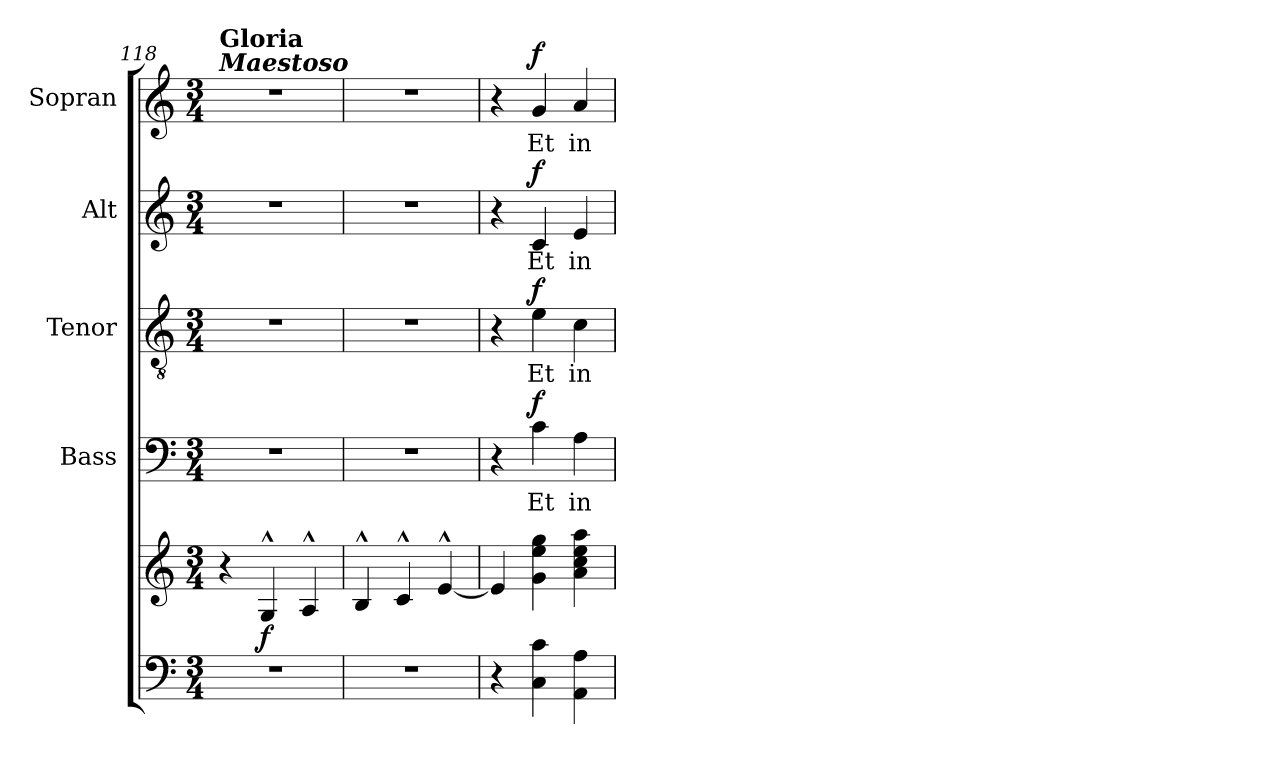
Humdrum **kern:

**kern	**kern	**dynam	**kern	**text	**dynam	**kern	**text	**dynam	**kern	**text	**dynam	**kern	**text	**dynam
*part5	*part5	*part5	*part4	*part4	*part4	*part3	*part3	*part3	*part2	*part2	*part2	*part1	*part1	*part1
*staff6	*staff5	*staff5/6	*staff4	*staff4	*staff4	*staff3	*staff3	*staff3	*staff2	*staff2	*staff2	*staff1	*staff1	*staff1
*	*	*	*I"Bass	*	*	*I"Tenor	*	*	*I"Alt	*	*	*I"Sopran	*	*
*	*	*	*I'B.	*	*	*I'T.	*	*	*I'A.	*	*	*I'S.	*	*
!!LO:PB:g=z
*clefF4	*clefG2	*	*clefF4	*	*	*clefGv2	*	*	*clefG2	*	*	*clefG2	*	*
*k[]	*k[]	*	*k[]	*	*	*k[]	*	*	*k[]	*	*	*k[]	*	*
*C:	*C:	*	*C:	*	*	*C:	*	*	*C:	*	*	*C:	*	*
*M3/4	*M3/4	*	*M3/4	*	*	*M3/4	*	*	*M3/4	*	*	*M3/4	*	*
=118	=118	=118	=118	=118	=118	=118	=118	=118	=118	=118	=118	=118	=118	=118
!	!	!	!	!	!	!	!	!	!	!	!	!LO:TX:a:Bi:t=Maestoso	!	!
!	!	!	!	!	!	!	!	!	!	!	!	!LO:TX:a:B:t=Gloria	!	!
2.r	4r	.	2.r	.	.	2.r	.	.	2.r	.	.	2.r	.	.
!	!	!LO:DY:b	!	!	!	!	!	!	!	!	!	!	!	!
.	4G^^>/	f	.	.	.	.	.	.	.	.	.	.	.	.
.	4A^^>/	.	.	.	.	.	.	.	.	.	.	.	.	.
=119	=119	=119	=119	=119	=119	=119	=119	=119	=119	=119	=119	=119	=119	=119
2.r	4B^^>/	.	2.r	.	.	2.r	.	.	2.r	.	.	2.r	.	.
.	4c^^>/	.	.	.	.	.	.	.	.	.	.	.	.	.
.	[4e^^>/	.	.	.	.	.	.	.	.	.	.	.	.	.
=120	=120	=120	=120	=120	=120	=120	=120	=120	=120	=120	=120	=120	=120	=120
4r	4e/]	.	4r	.	.	4r	.	.	4r	.	.	4r	.	.
!	!	!	!	!LO:LY:b	!LO:DY:a	!	!LO:LY:b	!LO:DY:a	!	!LO:LY:b	!LO:DY:a	!	!LO:LY:b	!LO:DY:a
4C\ 4c\	4g\ 4ee\ 4gg\	.	4c\	Et	f	4e\	Et	f	4c/	Et	f	4g/	Et	f
!	!	!	!	!LO:LY:b	!	!	!LO:LY:b	!	!	!LO:LY:b	!	!	!LO:LY:b	!
4AA\ 4A\	4a\ 4cc\ 4ee\ 4aa\	.	4A\	in	.	4c\	in	.	4e/	in	.	4a/	in	.
=	=	=	=	=	=	=	=	=	=	=	=	=	=	=
*-	*-	*-	*-	*-	*-	*-	*-	*-	*-	*-	*-	*-	*-	*-
